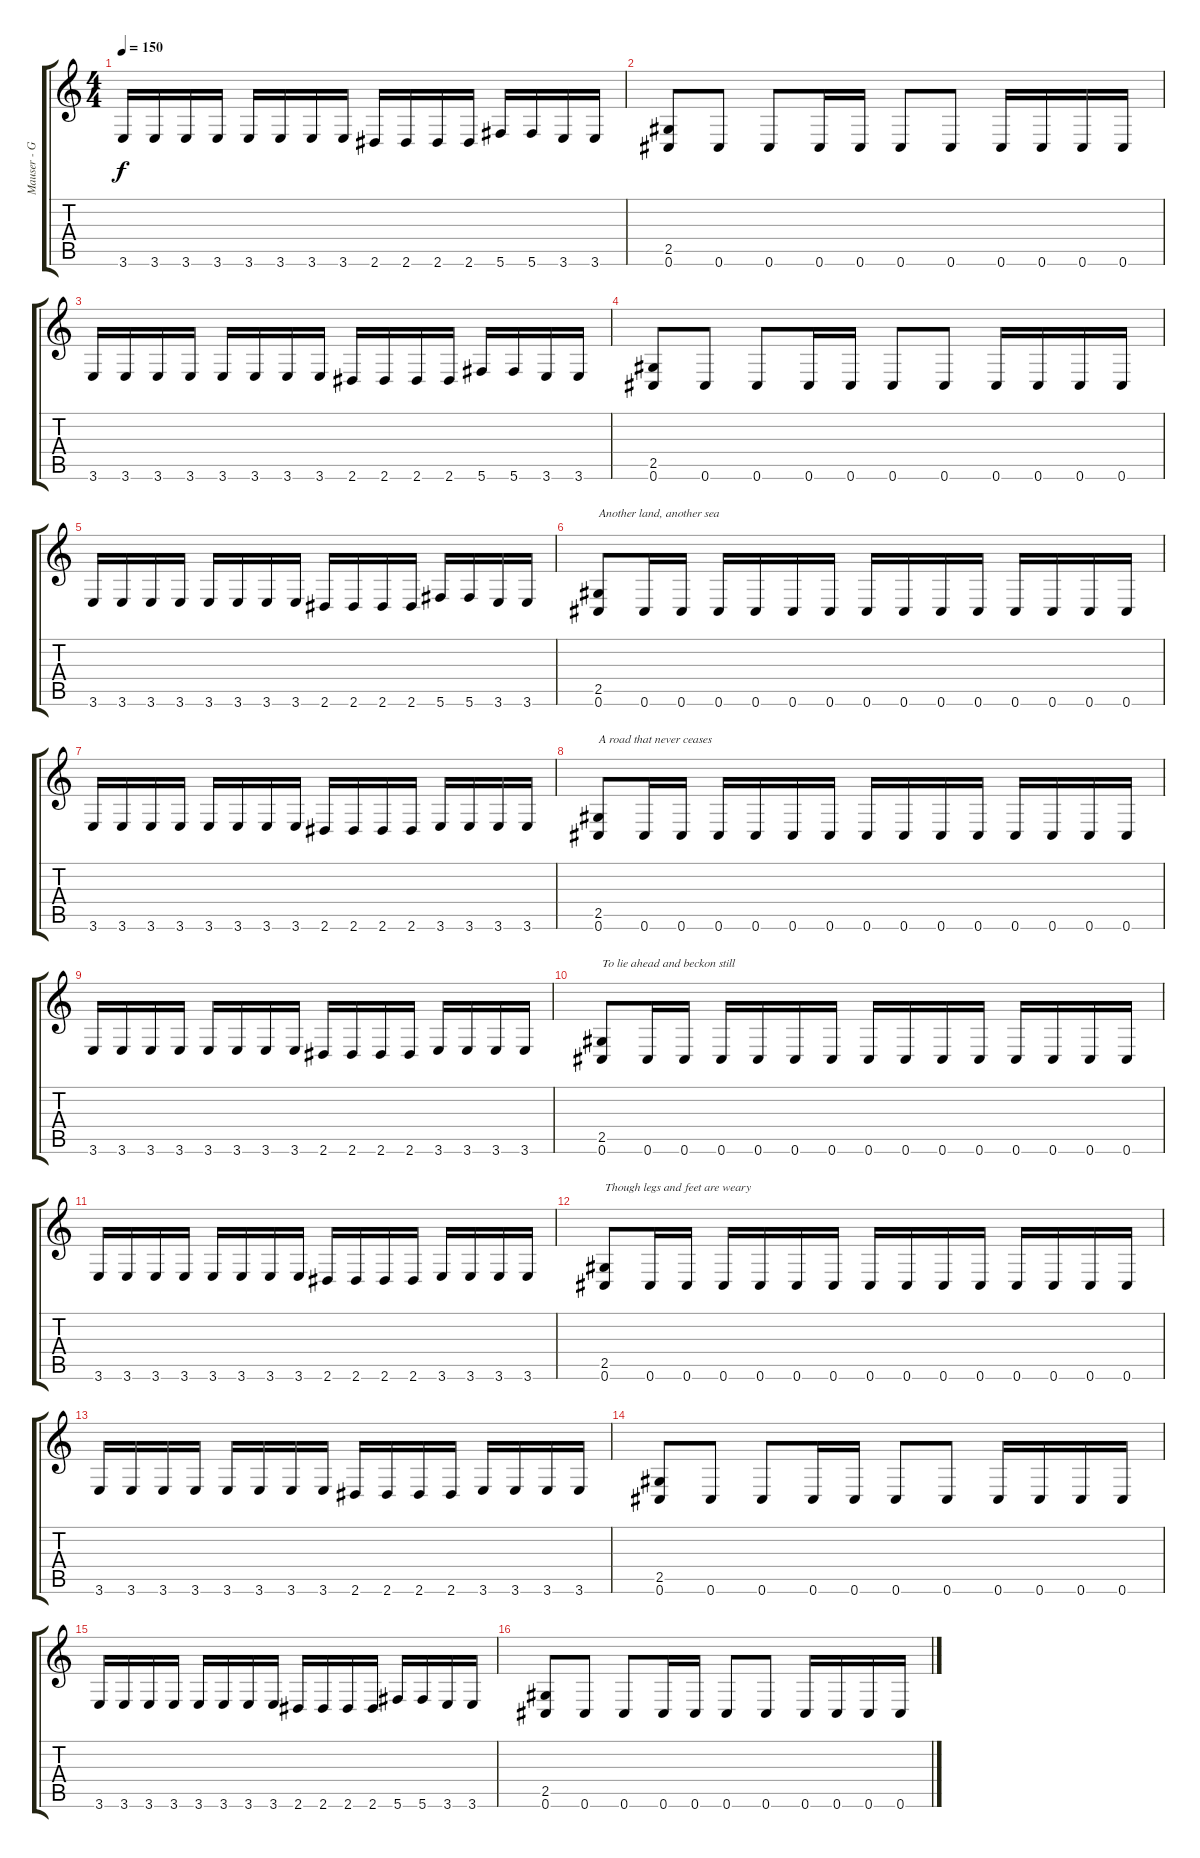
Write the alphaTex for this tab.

\track ("Mauser - Guitar" "Mauser - G") {instrument distortionguitar}
\staff {score tabs}
\tuning (Db4 Ab3 E3 B2 Gb2 Db2) {hide}
\ts (4 4)
\tempo 150
\clef g2
\ks c
3.6.16{dy f} 3.6.16 3.6.16 3.6.16 3.6.16 3.6.16 3.6.16 3.6.16 2.6.16 2.6.16 2.6.16 2.6.16 5.6.16 5.6.16 3.6.16 3.6.16 |
(2.5 0.6).8 0.6.8 0.6.8 0.6.16 0.6.16 0.6.8 0.6.8 0.6.16 0.6.16 0.6.16 0.6.16 |
3.6.16 3.6.16 3.6.16 3.6.16 3.6.16 3.6.16 3.6.16 3.6.16 2.6.16 2.6.16 2.6.16 2.6.16 5.6.16 5.6.16 3.6.16 3.6.16 |
(2.5 0.6).8 0.6.8 0.6.8 0.6.16 0.6.16 0.6.8 0.6.8 0.6.16 0.6.16 0.6.16 0.6.16 |
3.6.16 3.6.16 3.6.16 3.6.16 3.6.16 3.6.16 3.6.16 3.6.16 2.6.16 2.6.16 2.6.16 2.6.16 5.6.16 5.6.16 3.6.16 3.6.16 |
(2.5 0.6).8{txt "Another land, another sea"} 0.6.16 0.6.16 0.6.16 0.6.16 0.6.16 0.6.16 0.6.16 0.6.16 0.6.16 0.6.16 0.6.16 0.6.16 0.6.16 0.6.16 |
3.6.16 3.6.16 3.6.16 3.6.16 3.6.16 3.6.16 3.6.16 3.6.16 2.6.16 2.6.16 2.6.16 2.6.16 3.6.16 3.6.16 3.6.16 3.6.16 |
(2.5 0.6).8{txt "A road that never ceases"} 0.6.16 0.6.16 0.6.16 0.6.16 0.6.16 0.6.16 0.6.16 0.6.16 0.6.16 0.6.16 0.6.16 0.6.16 0.6.16 0.6.16 |
3.6.16 3.6.16 3.6.16 3.6.16 3.6.16 3.6.16 3.6.16 3.6.16 2.6.16 2.6.16 2.6.16 2.6.16 3.6.16 3.6.16 3.6.16 3.6.16 |
(2.5 0.6).8{txt "To lie ahead and beckon still"} 0.6.16 0.6.16 0.6.16 0.6.16 0.6.16 0.6.16 0.6.16 0.6.16 0.6.16 0.6.16 0.6.16 0.6.16 0.6.16 0.6.16 |
3.6.16 3.6.16 3.6.16 3.6.16 3.6.16 3.6.16 3.6.16 3.6.16 2.6.16 2.6.16 2.6.16 2.6.16 3.6.16 3.6.16 3.6.16 3.6.16 |
(2.5 0.6).8{txt "Though legs and feet are weary"} 0.6.16 0.6.16 0.6.16 0.6.16 0.6.16 0.6.16 0.6.16 0.6.16 0.6.16 0.6.16 0.6.16 0.6.16 0.6.16 0.6.16 |
3.6.16 3.6.16 3.6.16 3.6.16 3.6.16 3.6.16 3.6.16 3.6.16 2.6.16 2.6.16 2.6.16 2.6.16 3.6.16 3.6.16 3.6.16 3.6.16 |
(2.5 0.6).8 0.6.8 0.6.8 0.6.16 0.6.16 0.6.8 0.6.8 0.6.16 0.6.16 0.6.16 0.6.16 |
3.6.16 3.6.16 3.6.16 3.6.16 3.6.16 3.6.16 3.6.16 3.6.16 2.6.16 2.6.16 2.6.16 2.6.16 5.6.16 5.6.16 3.6.16 3.6.16 |
(2.5 0.6).8 0.6.8 0.6.8 0.6.16 0.6.16 0.6.8 0.6.8 0.6.16 0.6.16 0.6.16 0.6.16
